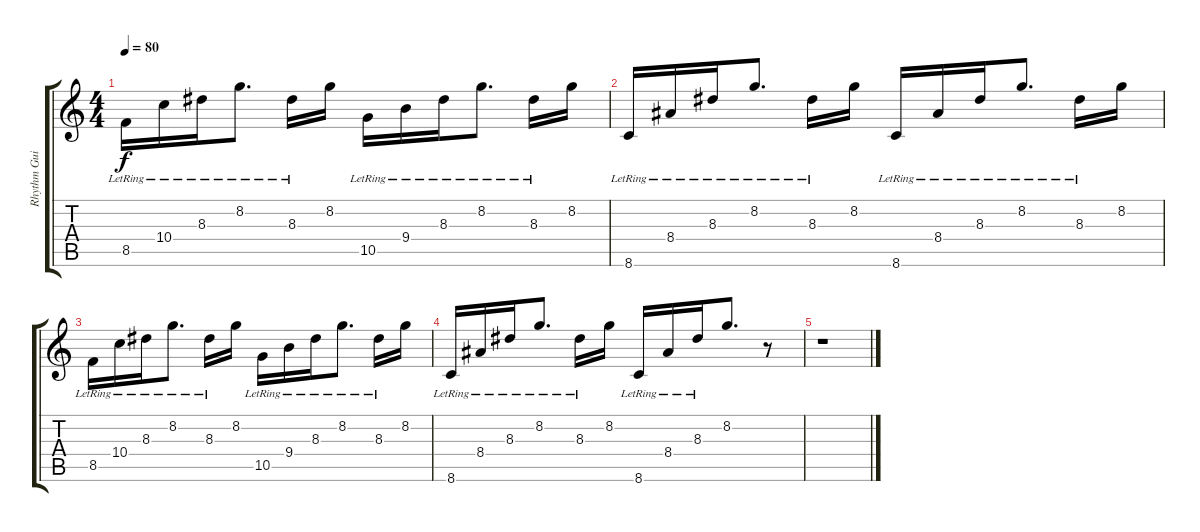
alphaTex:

\track ("Rhythm Guitar" "Rhythm Gui") {instrument electricguitarjazz}
\staff {score tabs}
\tuning (E4 B3 G3 D3 A2 E2) {hide}
\ts (4 4)
\tempo 80
\clef g2
\ks c
8.5{lr}.16{dy f} 10.4{lr}.16 8.3{lr}.16 8.2{lr}.8{d} 8.3{lr}.16 8.2.16 10.5{lr}.16 9.4{lr}.16 8.3{lr}.16 8.2{lr}.8{d} 8.3{lr}.16 8.2.16 |
8.6{lr}.16 8.4{lr}.16 8.3{lr}.16 8.2{lr}.8{d} 8.3{lr}.16 8.2.16 8.6{lr}.16 8.4{lr}.16 8.3{lr}.16 8.2{lr}.8{d} 8.3{lr}.16 8.2.16 |
8.5{lr}.16 10.4{lr}.16 8.3{lr}.16 8.2{lr}.8{d} 8.3{lr}.16 8.2.16 10.5{lr}.16 9.4{lr}.16 8.3{lr}.16 8.2{lr}.8{d} 8.3{lr}.16 8.2.16 |
8.6{lr}.16 8.4{lr}.16 8.3{lr}.16 8.2{lr}.8{d} 8.3{lr}.16 8.2.16 8.6{lr}.16 8.4{lr}.16 8.3{lr}.16 8.2.8{d} r.8 |
r.1
